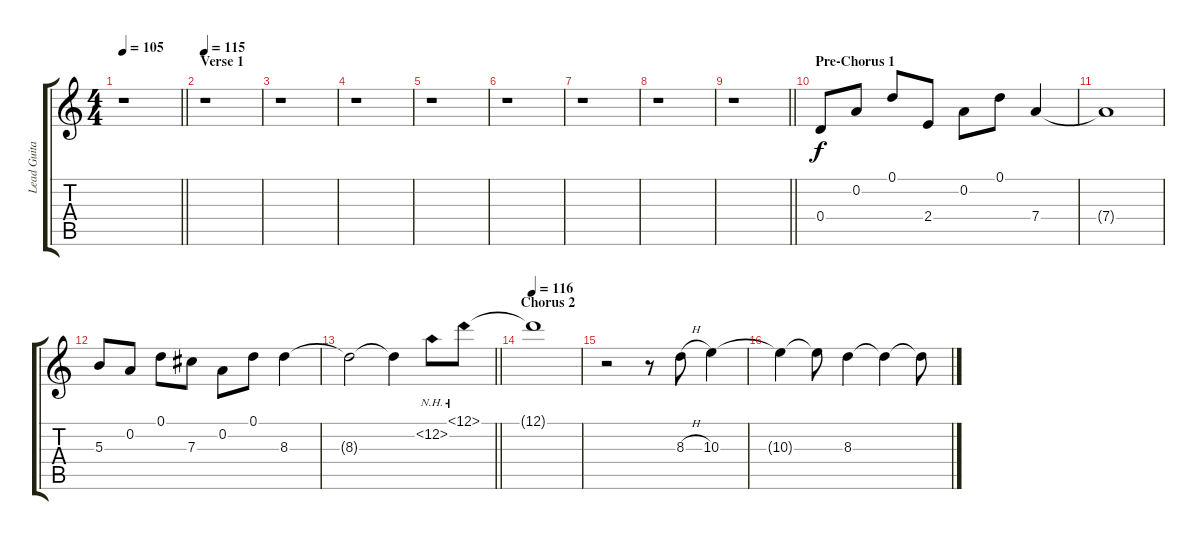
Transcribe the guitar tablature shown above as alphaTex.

\track ("Lead Guitar" "Lead Guita") {instrument acousticguitarsteel}
\staff {score tabs}
\tuning (D4 A3 Gb3 D3 A2 D2) {hide}
\ts (4 4)
\tempo 105
\clef g2
\barLineRight lightlight
\ks c
r.1{dy f} |
\section ("" "Verse 1")
\tempo 115
r.1 |
r.1 |
r.1 |
r.1 |
r.1 |
r.1 |
r.1 |
\barLineRight lightlight
r.1 |
\section ("" "Pre-Chorus 1")
0.4.8 0.2.8 0.1.8 2.4.8 0.2.8 0.1.8 7.4.4 |
7.4{t}.1 |
5.3.8 0.2.8 0.1.8 7.3.8 0.2.8 0.1.8 8.3.4 |
\barLineRight lightlight
8.3{t}.2 8.3{t}.4 12.2{nh}.8 12.1{nh}.8 |
\section ("" "Chorus 2")
\tempo 116
12.1{t}.1 |
r.2 r.8 8.3{h}.8 10.3.4 |
10.3{t}.4 10.3{t}.8 8.3.4 8.3{t}.4 8.3{t}.8
